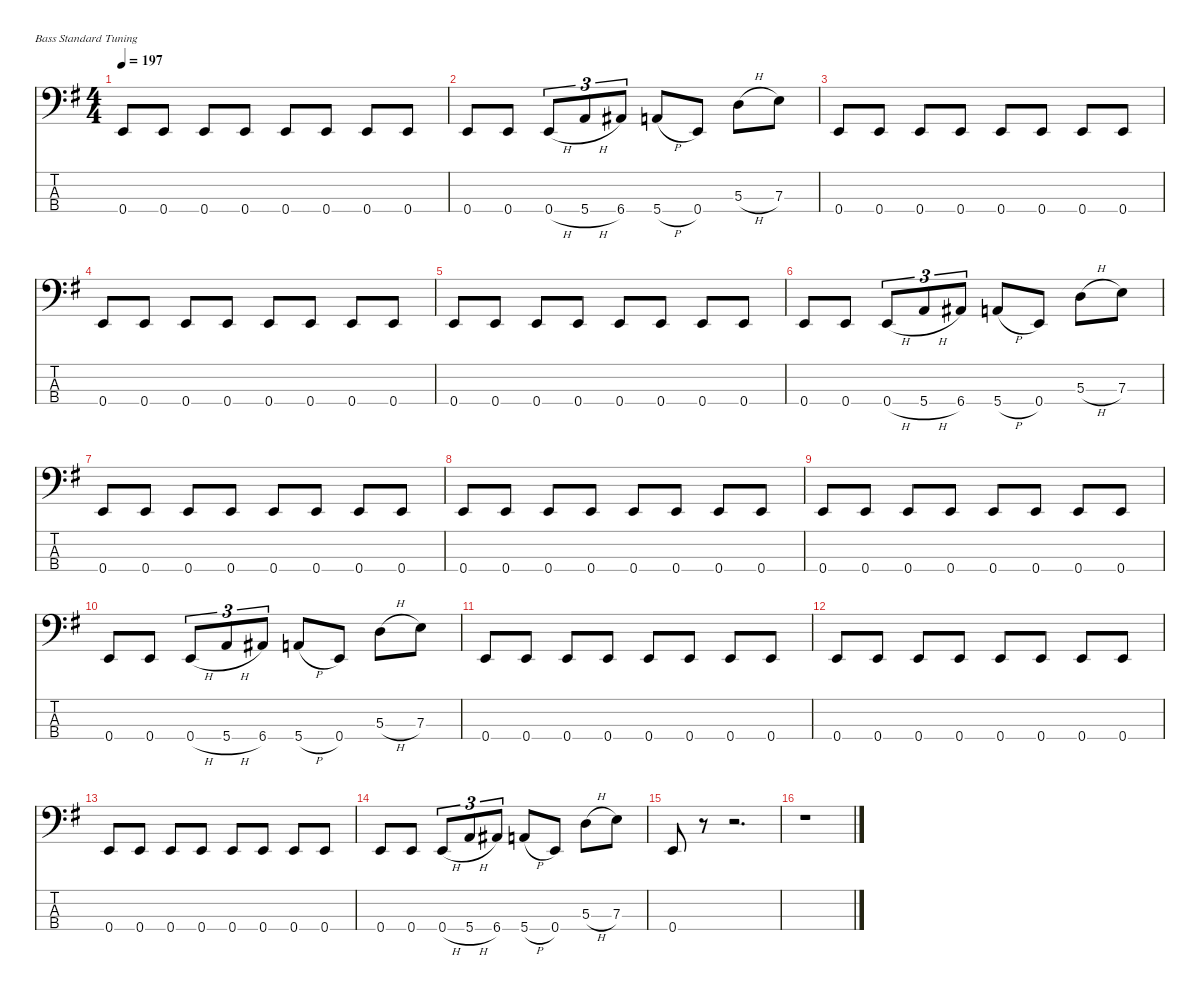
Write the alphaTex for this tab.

\defaultSystemsLayout 4
\hideDynamics
\bracketExtendMode nobrackets
\singleTrackTrackNamePolicy hidden
\multiTrackTrackNamePolicy hidden
\firstSystemTrackNameMode fullname
\firstSystemTrackNameOrientation horizontal
\otherSystemsTrackNameOrientation horizontal
\track ("Bass" "el.bs.") {defaultSystemsLayout 4 instrument electricbassfinger}
\staff {score tabs}
\tuning (G2 D2 A1 E1)
\ts (4 4)
\tempo 197
\clef f4
\ks eminor
0.4{acc forcenatural}.8{dy f beam Up} 0.4{acc forcenatural}.8{beam Up} 0.4{acc forcenatural}.8{beam Up} 0.4{acc forcenatural}.8{beam Up} 0.4{acc forcenatural}.8{beam Up} 0.4{acc forcenatural}.8{beam Up} 0.4{acc forcenatural}.8{beam Up} 0.4{acc forcenatural}.8{beam Up} |
0.4{acc forcenatural}.8{beam Up} 0.4{acc forcenatural}.8{beam Up} 0.4{h acc forcenatural}.8{tu (3 2) beam Up} 5.4{h acc forcenatural}.8{tu (3 2) beam Up} 6.4{acc #}.8{tu (3 2) beam Up} 5.4{h acc forcenatural}.8{beam Up} 0.4{acc forcenatural}.8{beam Up} 5.3{h acc forcenatural}.8{beam Down} 7.3{acc forcenatural}.8{beam Down} |
0.4{acc forcenatural}.8{beam Up} 0.4{acc forcenatural}.8{beam Up} 0.4{acc forcenatural}.8{beam Up} 0.4{acc forcenatural}.8{beam Up} 0.4{acc forcenatural}.8{beam Up} 0.4{acc forcenatural}.8{beam Up} 0.4{acc forcenatural}.8{beam Up} 0.4{acc forcenatural}.8{beam Up} |
0.4{acc forcenatural}.8{beam Up} 0.4{acc forcenatural}.8{beam Up} 0.4{acc forcenatural}.8{beam Up} 0.4{acc forcenatural}.8{beam Up} 0.4{acc forcenatural}.8{beam Up} 0.4{acc forcenatural}.8{beam Up} 0.4{acc forcenatural}.8{beam Up} 0.4{acc forcenatural}.8{beam Up} |
0.4{acc forcenatural}.8{beam Up} 0.4{acc forcenatural}.8{beam Up} 0.4{acc forcenatural}.8{beam Up} 0.4{acc forcenatural}.8{beam Up} 0.4{acc forcenatural}.8{beam Up} 0.4{acc forcenatural}.8{beam Up} 0.4{acc forcenatural}.8{beam Up} 0.4{acc forcenatural}.8{beam Up} |
0.4{acc forcenatural}.8{beam Up} 0.4{acc forcenatural}.8{beam Up} 0.4{h acc forcenatural}.8{tu (3 2) beam Up} 5.4{h acc forcenatural}.8{tu (3 2) beam Up} 6.4{acc #}.8{tu (3 2) beam Up} 5.4{h acc forcenatural}.8{beam Up} 0.4{acc forcenatural}.8{beam Up} 5.3{h acc forcenatural}.8{beam Down} 7.3{acc forcenatural}.8{beam Down} |
0.4{acc forcenatural}.8{beam Up} 0.4{acc forcenatural}.8{beam Up} 0.4{acc forcenatural}.8{beam Up} 0.4{acc forcenatural}.8{beam Up} 0.4{acc forcenatural}.8{beam Up} 0.4{acc forcenatural}.8{beam Up} 0.4{acc forcenatural}.8{beam Up} 0.4{acc forcenatural}.8{beam Up} |
0.4{acc forcenatural}.8{beam Up} 0.4{acc forcenatural}.8{beam Up} 0.4{acc forcenatural}.8{beam Up} 0.4{acc forcenatural}.8{beam Up} 0.4{acc forcenatural}.8{beam Up} 0.4{acc forcenatural}.8{beam Up} 0.4{acc forcenatural}.8{beam Up} 0.4{acc forcenatural}.8{beam Up} |
0.4{acc forcenatural}.8{beam Up} 0.4{acc forcenatural}.8{beam Up} 0.4{acc forcenatural}.8{beam Up} 0.4{acc forcenatural}.8{beam Up} 0.4{acc forcenatural}.8{beam Up} 0.4{acc forcenatural}.8{beam Up} 0.4{acc forcenatural}.8{beam Up} 0.4{acc forcenatural}.8{beam Up} |
0.4{acc forcenatural}.8{beam Up} 0.4{acc forcenatural}.8{beam Up} 0.4{h acc forcenatural}.8{tu (3 2) beam Up} 5.4{h acc forcenatural}.8{tu (3 2) beam Up} 6.4{acc #}.8{tu (3 2) beam Up} 5.4{h acc forcenatural}.8{beam Up} 0.4{acc forcenatural}.8{beam Up} 5.3{h acc forcenatural}.8{beam Down} 7.3{acc forcenatural}.8{beam Down} |
0.4{acc forcenatural}.8{beam Up} 0.4{acc forcenatural}.8{beam Up} 0.4{acc forcenatural}.8{beam Up} 0.4{acc forcenatural}.8{beam Up} 0.4{acc forcenatural}.8{beam Up} 0.4{acc forcenatural}.8{beam Up} 0.4{acc forcenatural}.8{beam Up} 0.4{acc forcenatural}.8{beam Up} |
0.4{acc forcenatural}.8{beam Up} 0.4{acc forcenatural}.8{beam Up} 0.4{acc forcenatural}.8{beam Up} 0.4{acc forcenatural}.8{beam Up} 0.4{acc forcenatural}.8{beam Up} 0.4{acc forcenatural}.8{beam Up} 0.4{acc forcenatural}.8{beam Up} 0.4{acc forcenatural}.8{beam Up} |
0.4{acc forcenatural}.8{beam Up} 0.4{acc forcenatural}.8{beam Up} 0.4{acc forcenatural}.8{beam Up} 0.4{acc forcenatural}.8{beam Up} 0.4{acc forcenatural}.8{beam Up} 0.4{acc forcenatural}.8{beam Up} 0.4{acc forcenatural}.8{beam Up} 0.4{acc forcenatural}.8{beam Up} |
0.4{acc forcenatural}.8{beam Up} 0.4{acc forcenatural}.8{beam Up} 0.4{h acc forcenatural}.8{tu (3 2) beam Up} 5.4{h acc forcenatural}.8{tu (3 2) beam Up} 6.4{acc #}.8{tu (3 2) beam Up} 5.4{h acc forcenatural}.8{beam Up} 0.4{acc forcenatural}.8{beam Up} 5.3{h acc forcenatural}.8{beam Down} 7.3{acc forcenatural}.8{beam Down} |
0.4{acc forcenatural}.8{beam Up} r.8{beam Up} r.2{d beam Up} |
r.1{beam Down}
